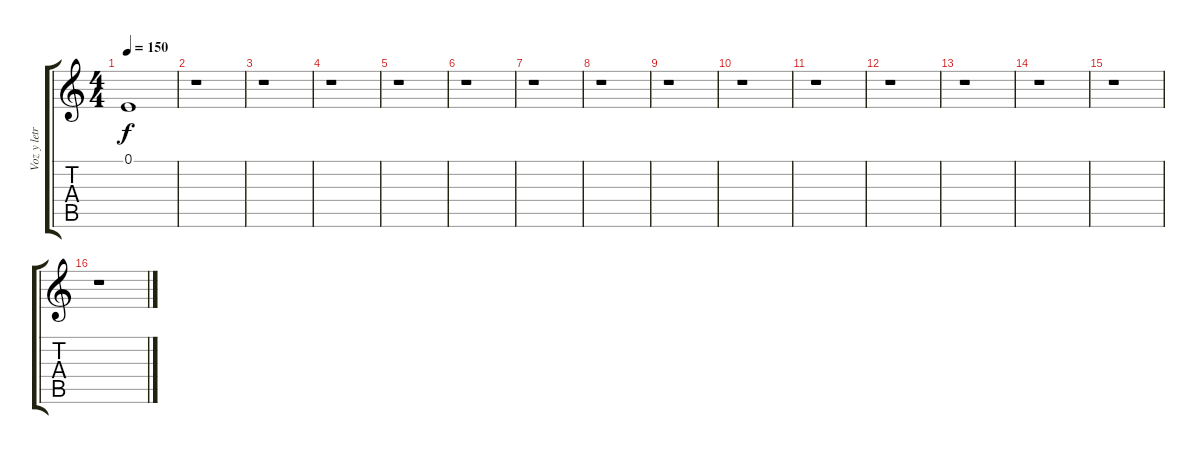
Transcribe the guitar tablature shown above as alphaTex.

\track ("Voz y letra" "Voz y letr") {instrument baritonesax}
\staff {score tabs}
\tuning (E4 B3 G3 D3 A2 E2) {hide}
\ts (4 4)
\tempo 150
\clef g2
\ks c
0.1{t}.1{dy f} |
r.1 |
r.1 |
r.1 |
r.1 |
r.1 |
r.1 |
r.1 |
r.1 |
r.1 |
r.1 |
r.1 |
r.1 |
r.1 |
r.1 |
r.1
